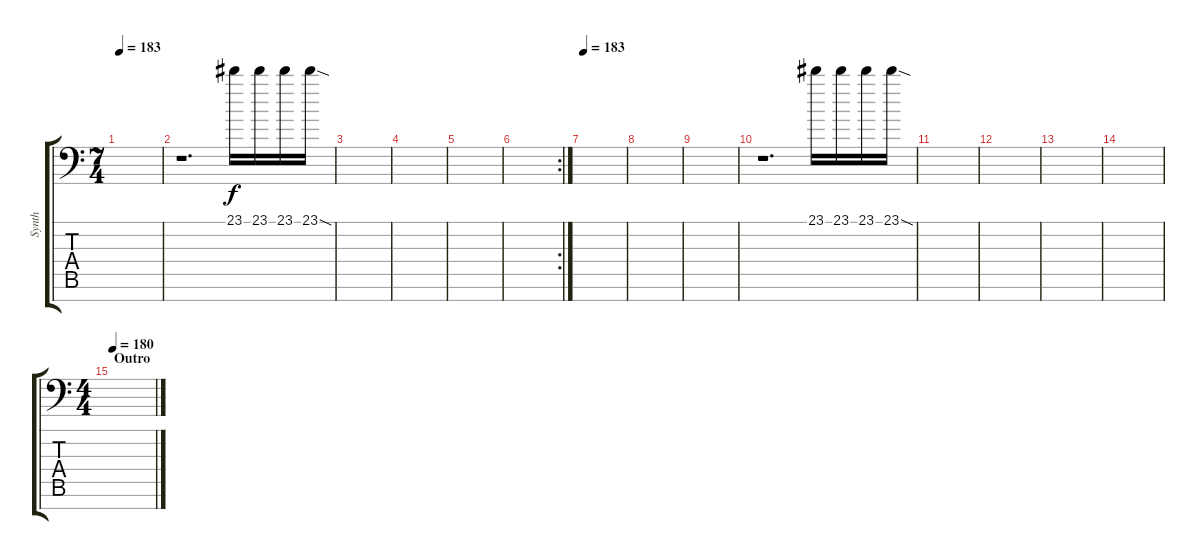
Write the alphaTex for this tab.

\track ("Synth" "Synth") {instrument pad4choir}
\staff {score tabs}
\tuning (E4 B3 G3 D3 A2 E2 C-1) {hide}
\ts (7 4)
\tempo 183
\clef f4
\ks c
|
r.1{d} 23.1.16{volume 16 instrument marimba} 23.1.16 23.1.16 23.1{sod}.16 |
|
|
|
\rc 2
|
\tempo 183
|
|
|
r.1{d} 23.1.16{volume 16 instrument marimba} 23.1.16 23.1.16 23.1{sod}.16 |
|
|
|
|
\ts (4 4)
\section ("" "Outro")
\tempo 180
